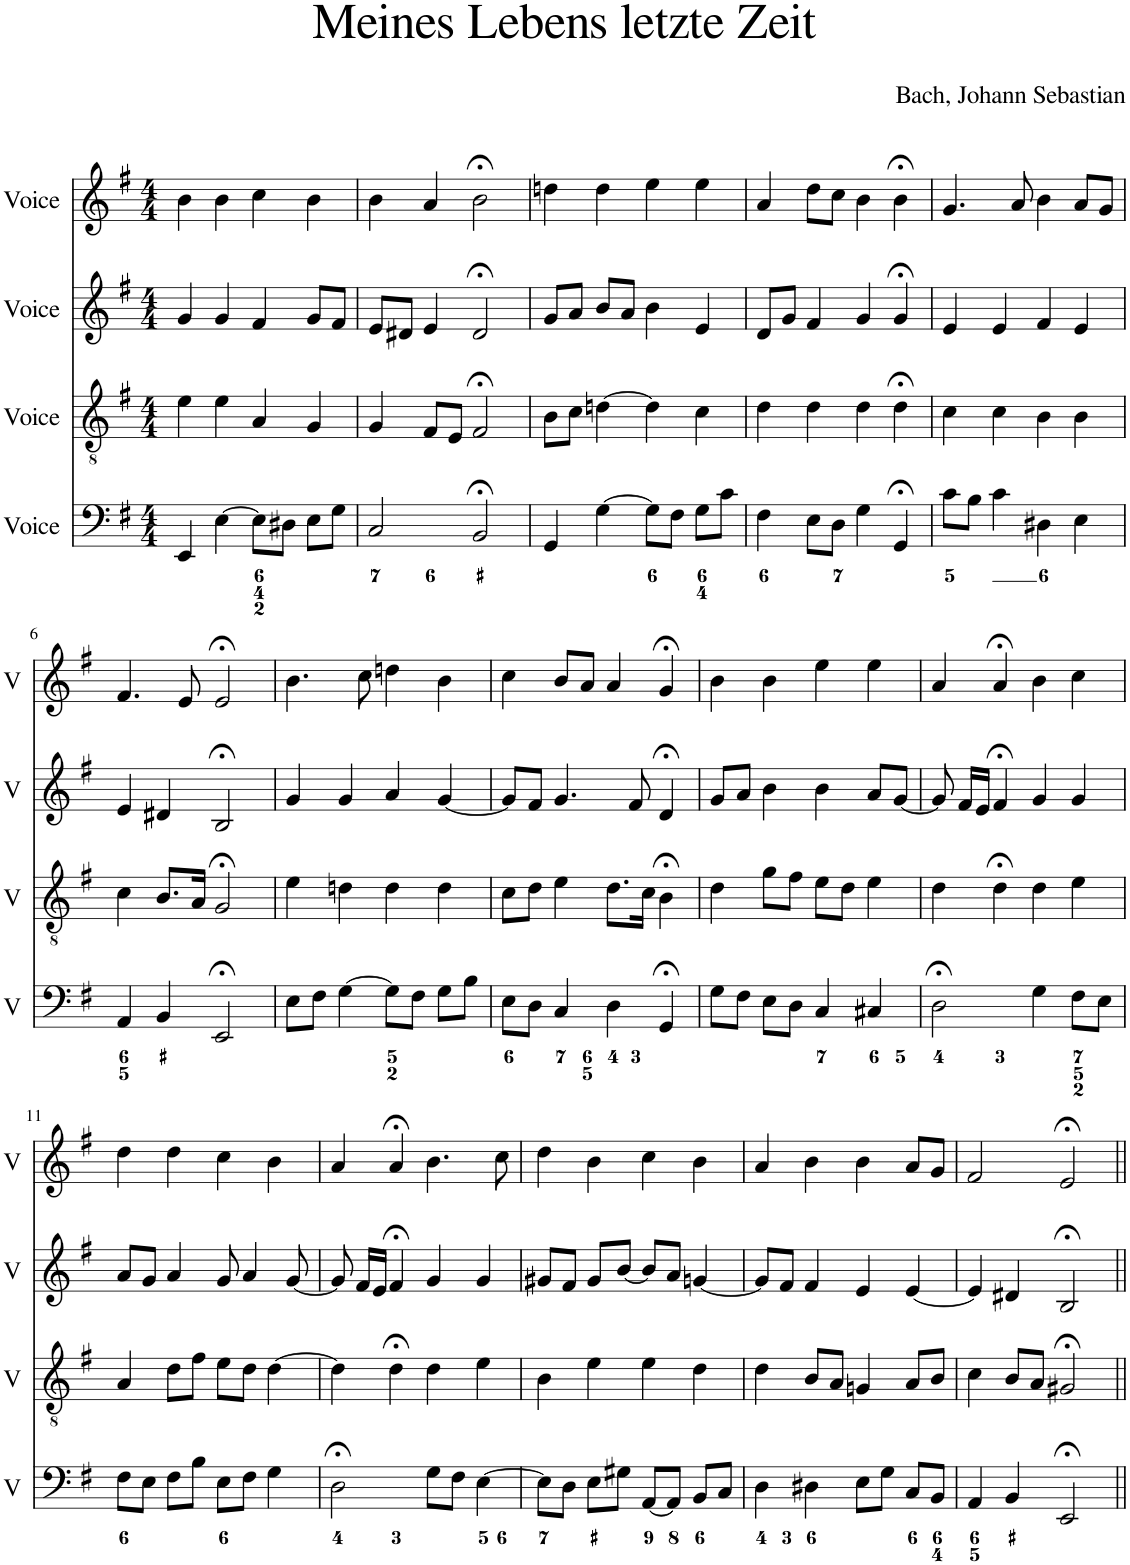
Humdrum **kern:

**kern	**kern	**kern	**kern
*part4	*part3	*part2	*part1
*staff4	*staff3	*staff2	*staff1
*I"Voice	*I"Voice	*I"Voice	*I"Voice
*I'V	*I'V	*I'V	*I'V
*clefF4	*clefGv2	*clefG2	*clefG2
*k[f#]	*k[f#]	*k[f#]	*k[f#]
*M4/4	*M4/4	*M4/4	*M4/4
=1	=1	=1	=1
4EE/	4e\	4g/	4b\
[4E\	4e\	4g/	4b\
8E\L]	4A/	4f#/	4cc\
8D#X\J	.	.	.
8E\L	4G/	8g/L	4b\
8G\J	.	8f#/J	.
=2	=2	=2	=2
2C/	4G/	8e/L	4b\
.	.	8d#X/J	.
.	8F#/L	4e/	4a/
.	8E/J	.	.
2BB;</	2F#;</	2d#;</	2b;<\
=3	=3	=3	=3
4GG/	8B\L	8g/L	4ddn\
.	8c\J	8a/J	.
[4G\	[4dn\	8b/L	4dd\
.	.	8a/J	.
8G\L]	4d\]	4b\	4ee\
8F#\J	.	.	.
8G\L	4c\	4e/	4ee\
8c\J	.	.	.
=4	=4	=4	=4
4F#\	4d\	8d/L	4a/
.	.	8g/J	.
8E\L	4d\	4f#/	8dd\L
8D\J	.	.	8cc\J
4G\	4d\	4g/	4b\
4GG;</	4d;<\	4g;</	4b;<\
=5	=5	=5	=5
8c\L	4c\	4e/	4.g/
8B\J	.	.	.
4c\	4c\	4e/	.
.	.	.	8a/
4D#X\	4B\	4f#/	4b\
4E\	4B\	4e/	8a/L
.	.	.	8g/J
!!LO:LB:g=z
=6	=6	=6	=6
4AA/	4c\	4e/	4.f#/
4BB/	8.B/L	4d#X/	.
.	.	.	8e/
.	16A/Jk	.	.
2EE;</	2G;</	2B;</	2e;</
=7	=7	=7	=7
8E\L	4e\	4g/	4.b\
8F#\J	.	.	.
[4G\	4dn\	4g/	.
.	.	.	8cc\
8G\L]	4d\	4a/	4ddn\
8F#\J	.	.	.
8G\L	4d\	[4g/	4b\
8B\J	.	.	.
=8	=8	=8	=8
8E\L	8c\L	8g/L]	4cc\
8D\J	8d\J	8f#/J	.
4C/	4e\	4.g/	8b/L
.	.	.	8a/J
4D\	8.d\L	.	4a/
.	.	8f#/	.
.	16c\Jk	.	.
4GG;</	4B;<\	4d;</	4g;</
=9	=9	=9	=9
8G\L	4d\	8g/L	4b\
8F#\J	.	8a/J	.
8E\L	8g\L	4b\	4b\
8D\J	8f#\J	.	.
4C/	8e\L	4b\	4ee\
.	8d\J	.	.
4C#X/	4e\	8a/L	4ee\
.	.	[8g/J	.
=10	=10	=10	=10
2D;<\	4d\	8g/]	4a/
.	.	16f#/LL	.
.	.	16e/JJ	.
.	4d;<\	4f#;</	4a;</
4G\	4d\	4g/	4b\
8F#\L	4e\	4g/	4cc\
8E\J	.	.	.
!!LO:LB:g=z
=11	=11	=11	=11
8F#\L	4A/	8a/L	4dd\
8E\J	.	8g/J	.
8F#\L	8d\L	4a/	4dd\
8B\J	8f#\J	.	.
8E\L	8e\L	8g/	4cc\
8F#\J	8d\J	4a/	.
4G\	[4d\	.	4b\
.	.	[8g/	.
=12	=12	=12	=12
2D;<\	4d\]	8g/]	4a/
.	.	16f#/LL	.
.	.	16e/JJ	.
.	4d;<\	4f#;</	4a;</
8G\L	4d\	4g/	4.b\
8F#\J	.	.	.
[4E\	4e\	4g/	.
.	.	.	8cc\
=13	=13	=13	=13
8E\L]	4B\	8g#X/L	4dd\
8D\J	.	8f#/J	.
8E\L	4e\	8g#/L	4b\
8G#X\J	.	[8b/J	.
[8AA/L	4e\	8b/L]	4cc\
8AA/J]	.	8a/J	.
8BB/L	4d\	[4gn/	4b\
8C/J	.	.	.
=14	=14	=14	=14
4D\	4d\	8g/L]	4a/
.	.	8f#/J	.
4D#X\	8B/L	4f#/	4b\
.	8A/J	.	.
8E\L	4Gn/	4e/	4b\
8G\J	.	.	.
8C/L	8A/L	[4e/	8a/L
8BB/J	8B/J	.	8g/J
=15	=15	=15	=15
4AA/	4c\	4e/]	2f#/
4BB/	8B/L	4d#X/	.
.	8A/J	.	.
2EE;</	2G#X;</	2B;</	2e;</
=||	=||	=||	=||
*-	*-	*-	*-
